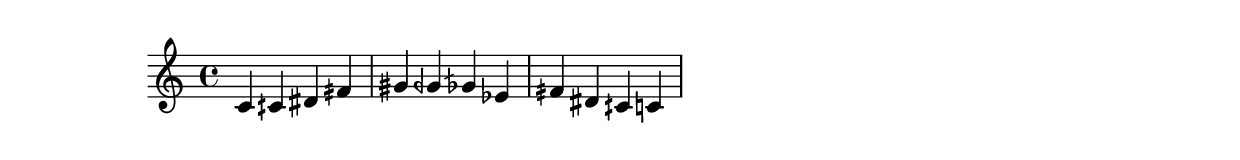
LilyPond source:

%% Do not edit this file; it is auto-generated from input/new
%% This file is in the public domain.
%% Note: this file works from version 2.12.0
\version "2.13.1"
\header {
  texidoces = "
El «Makam» es un tipo de melodía de Turquía que
utiliza intervalos microtonales de 1/9 de tono.  Consulte el
archivo de inicio @code{makam.ly} (véase el 'Manual de
aprendizaje @version{}, 4.6.3 Otras fuentes de información' para
averiguar la situación de este archivo) para ver detalles de los
nombres de las notas y las alteraciones.

"
  doctitlees = "El «Makam»"

  
%% Translation of GIT committish :<0364058d18eb91836302a567c18289209d6e9706>
  texidocde = "
Makam ist eine türkische Melodie, in der 1/9-Tonabstände
eingesetzt werden.  Sehen Sie sich die Initialisierungsdatei
@code{makam.ly} für weiter Information zu Tonhöhenbezeichnungen
und Alterationen an (siehe
Handbuch zum Lernen @version{}, 4.6.3 Weitere Information zu
Hinweisen, wo diese Datei gespeichert ist)."
  
  doctitlede = "Makam-Beispiel"

  lsrtags = "pitches,world-music"
  texidoc = "Makam is a type of melody from Turkey using 1/9th-tone
microtonal alterations.  Consult the initialization file
@code{makam.ly} (see the `Learning Manual @version{},
4.6.3 Other sources of information' for the location of this file)
for details of pitch names and alterations."
  doctitle = "Makam example"
} % begin verbatim


% Initialize makam settings
\include "makam.ly"

\relative c' {
  \set Staff.keySignature = #`((6 . ,(- KOMA)) (3 . ,BAKIYE))
  c4 cc db fk
  gbm4 gfc gfb efk
  fk4 db cc c
}
